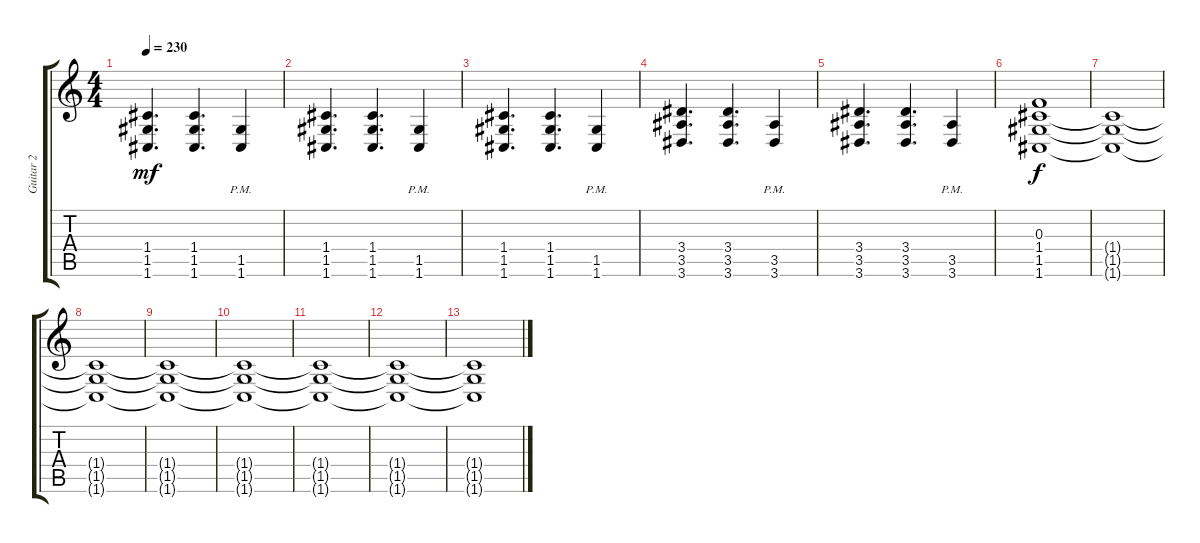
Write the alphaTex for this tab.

\track ("Guitar 2" "Guitar 2") {instrument distortionguitar}
\staff {score tabs}
\tuning (D4 A3 F3 C3 G2 C2) {hide}
\ts (4 4)
\tempo 230
\clef g2
\ks c
(1.4 1.5 1.6).4{d dy mf} (1.4 1.5 1.6).4{d} (1.5{pm} 1.6{pm}).4 |
(1.4 1.5 1.6).4{d} (1.4 1.5 1.6).4{d} (1.5{pm} 1.6{pm}).4 |
(1.4 1.5 1.6).4{d} (1.4 1.5 1.6).4{d} (1.5{pm} 1.6{pm}).4 |
(3.4 3.5 3.6).4{d} (3.4 3.5 3.6).4{d} (3.5{pm} 3.6{pm}).4 |
(3.4 3.5 3.6).4{d} (3.4 3.5 3.6).4{d} (3.5{pm} 3.6{pm}).4 |
(0.3 1.4 1.5 1.6).1{dy f} |
(1.4{t} 1.5{t} 1.6{t}).1 |
(1.4{t} 1.5{t} 1.6{t}).1 |
(1.4{t} 1.5{t} 1.6{t}).1 |
(1.4{t} 1.5{t} 1.6{t}).1 |
(1.4{t} 1.5{t} 1.6{t}).1 |
(1.4{t} 1.5{t} 1.6{t}).1 |
(1.4{t} 1.5{t} 1.6{t}).1
